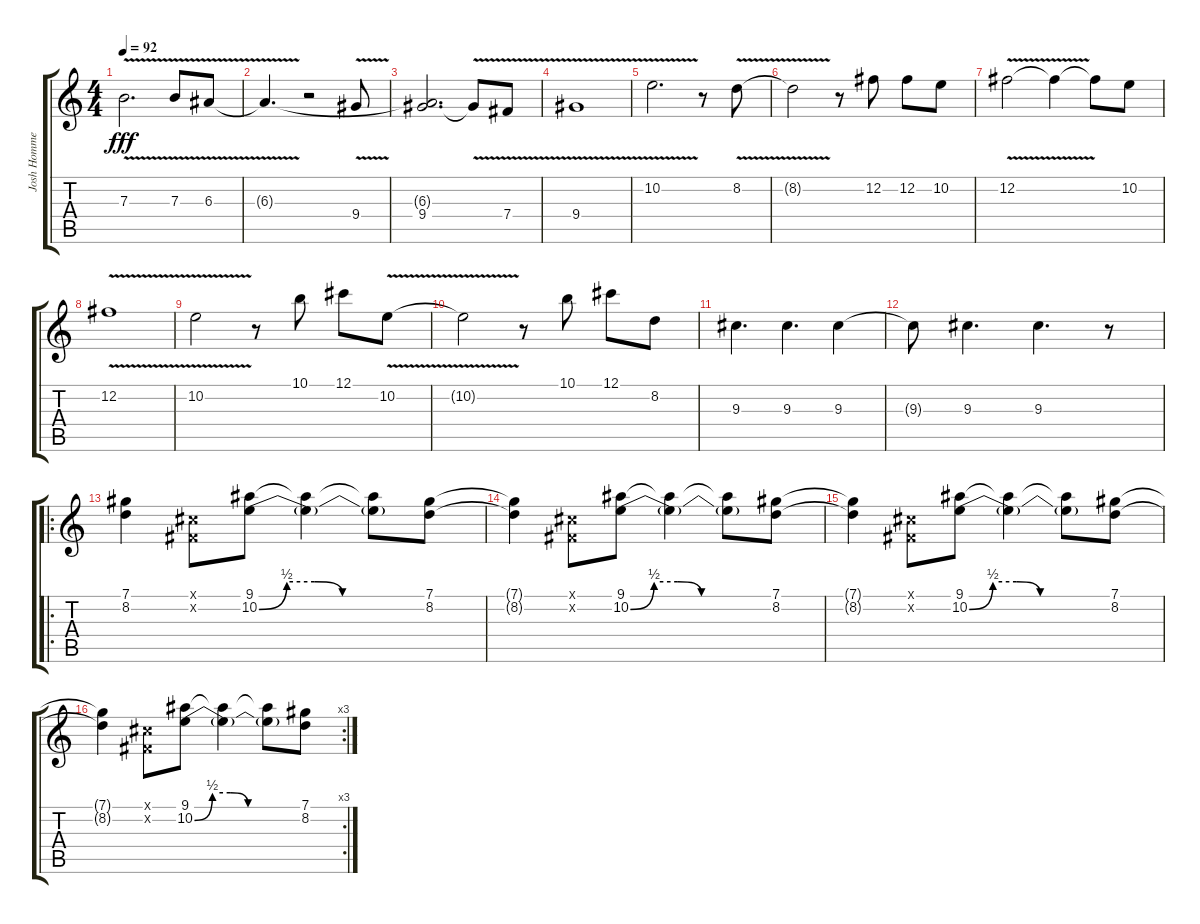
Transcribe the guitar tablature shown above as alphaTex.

\track ("Josh Homme - Guitar 2" "Josh Homme") {instrument electricguitarclean}
\staff {score tabs}
\tuning (Db4 Gb3 E3 B2 Gb2 Db2) {hide}
\ts (4 4)
\tempo 92
\clef g2
\ks c
7.3{v}.2{d dy fff} 7.3{v}.8 6.3{v}.8 |
6.3{t}.4{d} r.2 9.4{v}.8 |
(6.3{t} 9.4).2{d} 9.4{v t}.8 7.4{v}.8 |
9.4{v}.1 |
10.2{v}.2{d} r.8 8.2{v}.8 |
8.2{t}.2 r.8 12.2.8 12.2.8 10.2.8 |
12.2{v}.2 12.2{t}.4 12.2{t}.8 10.2.8 |
12.2{v}.1 |
10.2{v}.2 r.8 10.1.8 12.1.8 10.2{v}.8 |
10.2{t}.2 r.8 10.1.8 12.1.8 8.2.8 |
9.3.4{d} 9.3.4{d} 9.3.4 |
9.3{t}.8 9.3.4{d} 9.3.4{d} r.8 |
\ro
(7.1 8.2).4 (0.1{x} 0.2{x}).8 (9.1 10.2{be (custom 0 0 10 2 20 2 30 0 60 0)}).8 (9.1{t} 10.2{t}).4 (9.1{t} 10.2{t}).8 (7.1 8.2).8 |
(7.1{t} 8.2{t}).4 (0.1{x} 0.2{x}).8 (9.1 10.2{be (custom 0 0 10 2 20 2 30 0 60 0)}).8 (9.1{t} 10.2{t}).4 (9.1{t} 10.2{t}).8 (7.1 8.2).8 |
(7.1{t} 8.2{t}).4 (0.1{x} 0.2{x}).8 (9.1 10.2{be (custom 0 0 10 2 20 2 30 0 60 0)}).8 (9.1{t} 10.2{t}).4 (9.1{t} 10.2{t}).8 (7.1 8.2).8 |
\rc 3
(7.1{t} 8.2{t}).4 (0.1{x} 0.2{x}).8 (9.1 10.2{be (custom 0 0 10 2 20 2 30 0 60 0)}).8 (9.1{t} 10.2{t}).4 (9.1{t} 10.2{t}).8 (7.1 8.2).8
